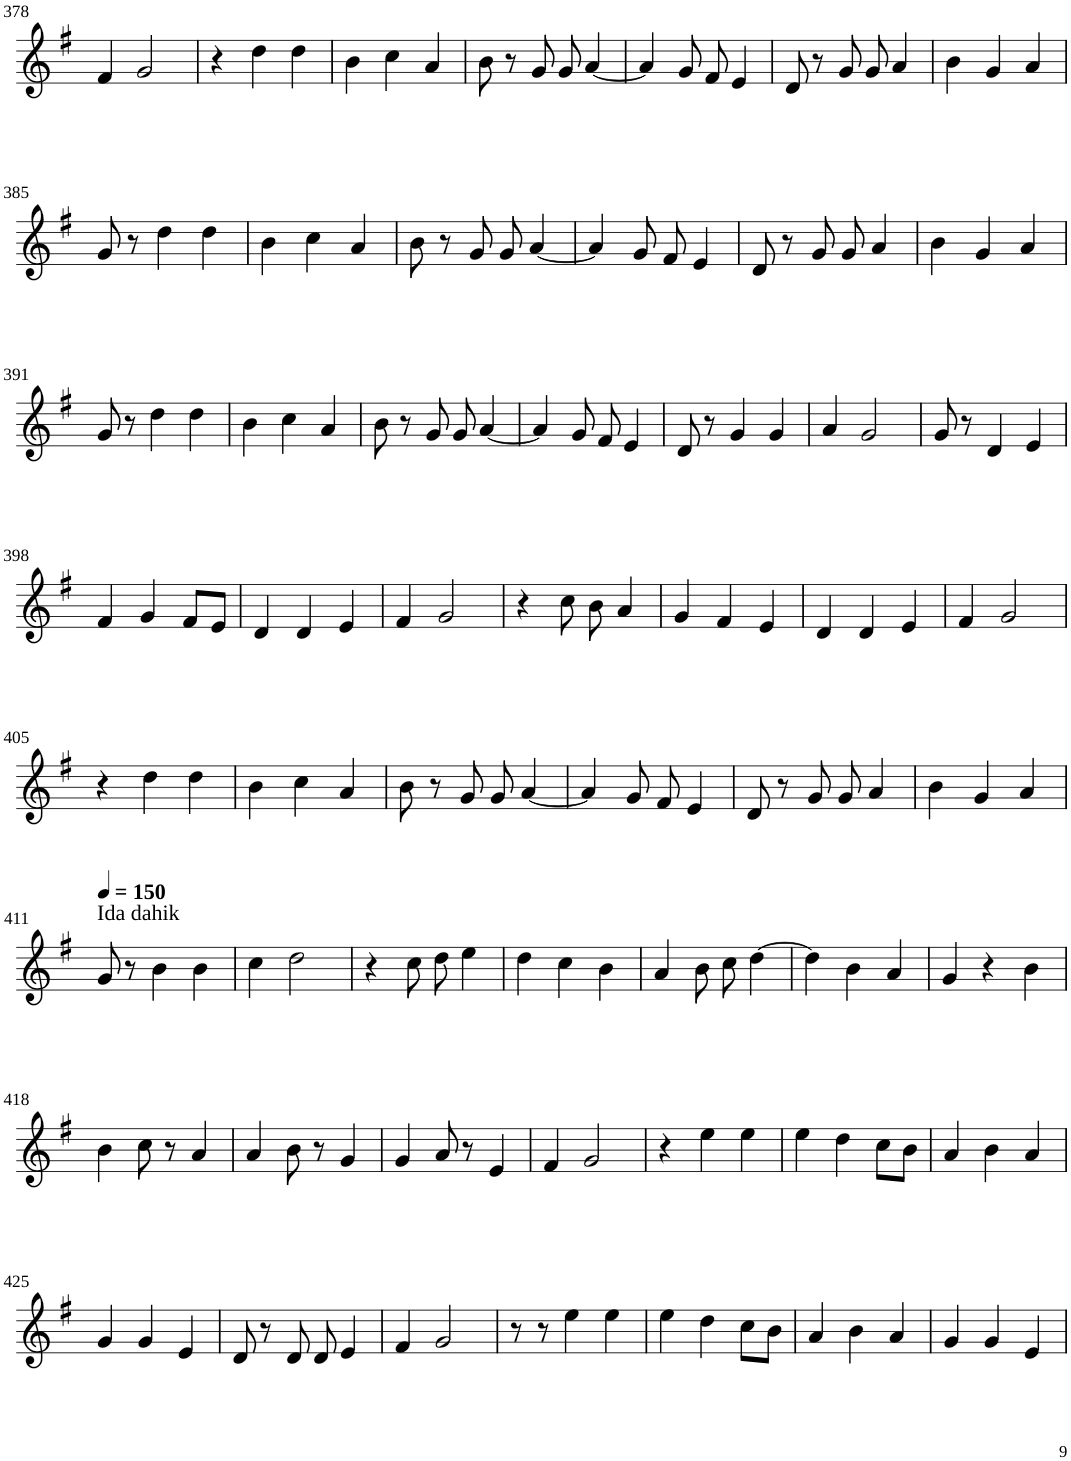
**kern
*part1
*staff1
*I"Violin
!!LO:PB:g=z
*clefG2
*k[f#]
*G:
*M6/8
=378
4f#/
2g/
=379
4r
4dd\
4dd\
=380
4b\
4cc\
4a/
=381
8b\
8r
8g/
8g/
[4a/
=382
4a/]
8g/
8f#/
4e/
=383
8d/
8r
8g/
8g/
4a/
=384
4b\
4g/
4a/
!!LO:LB:g=z
=385
8g/
8r
4dd\
4dd\
=386
4b\
4cc\
4a/
=387
8b\
8r
8g/
8g/
[4a/
=388
4a/]
8g/
8f#/
4e/
=389
8d/
8r
8g/
8g/
4a/
=390
4b\
4g/
4a/
!!LO:LB:g=z
=391
8g/
8r
4dd\
4dd\
=392
4b\
4cc\
4a/
=393
8b\
8r
8g/
8g/
[4a/
=394
4a/]
8g/
8f#/
4e/
=395
8d/
8r
4g/
4g/
=396
4a/
2g/
=397
8g/
8r
4d/
4e/
!!LO:LB:g=z
=398
4f#/
4g/
8f#/L
8e/J
=399
4d/
4d/
4e/
=400
4f#/
2g/
=401
4r
8cc\
8b\
4a/
=402
4g/
4f#/
4e/
=403
4d/
4d/
4e/
=404
4f#/
2g/
!!LO:LB:g=z
=405
4r
4dd\
4dd\
=406
4b\
4cc\
4a/
=407
8b\
8r
8g/
8g/
[4a/
=408
4a/]
8g/
8f#/
4e/
=409
8d/
8r
8g/
8g/
4a/
=410
4b\
4g/
4a/
!!LO:LB:g=z
=411
*MM150
!LO:TX:a:t=Ida dahik
8g/
8r
4b\
4b\
=412
4cc\
2dd\
=413
4r
8cc\
8dd\
4ee\
=414
4dd\
4cc\
4b\
=415
4a/
8b\
8cc\
[4dd\
=416
4dd\]
4b\
4a/
=417
4g/
4r
4b\
!!LO:LB:g=z
=418
4b\
8cc\
8r
4a/
=419
4a/
8b\
8r
4g/
=420
4g/
8a/
8r
4e/
=421
4f#/
2g/
=422
4r
4ee\
4ee\
=423
4ee\
4dd\
8cc\L
8b\J
=424
4a/
4b\
4a/
!!LO:LB:g=z
=425
4g/
4g/
4e/
=426
8d/
8r
8d/
8d/
4e/
=427
4f#/
2g/
=428
8r
8r
4ee\
4ee\
=429
4ee\
4dd\
8cc\L
8b\J
=430
4a/
4b\
4a/
=431
4g/
4g/
4e/
=
*-
